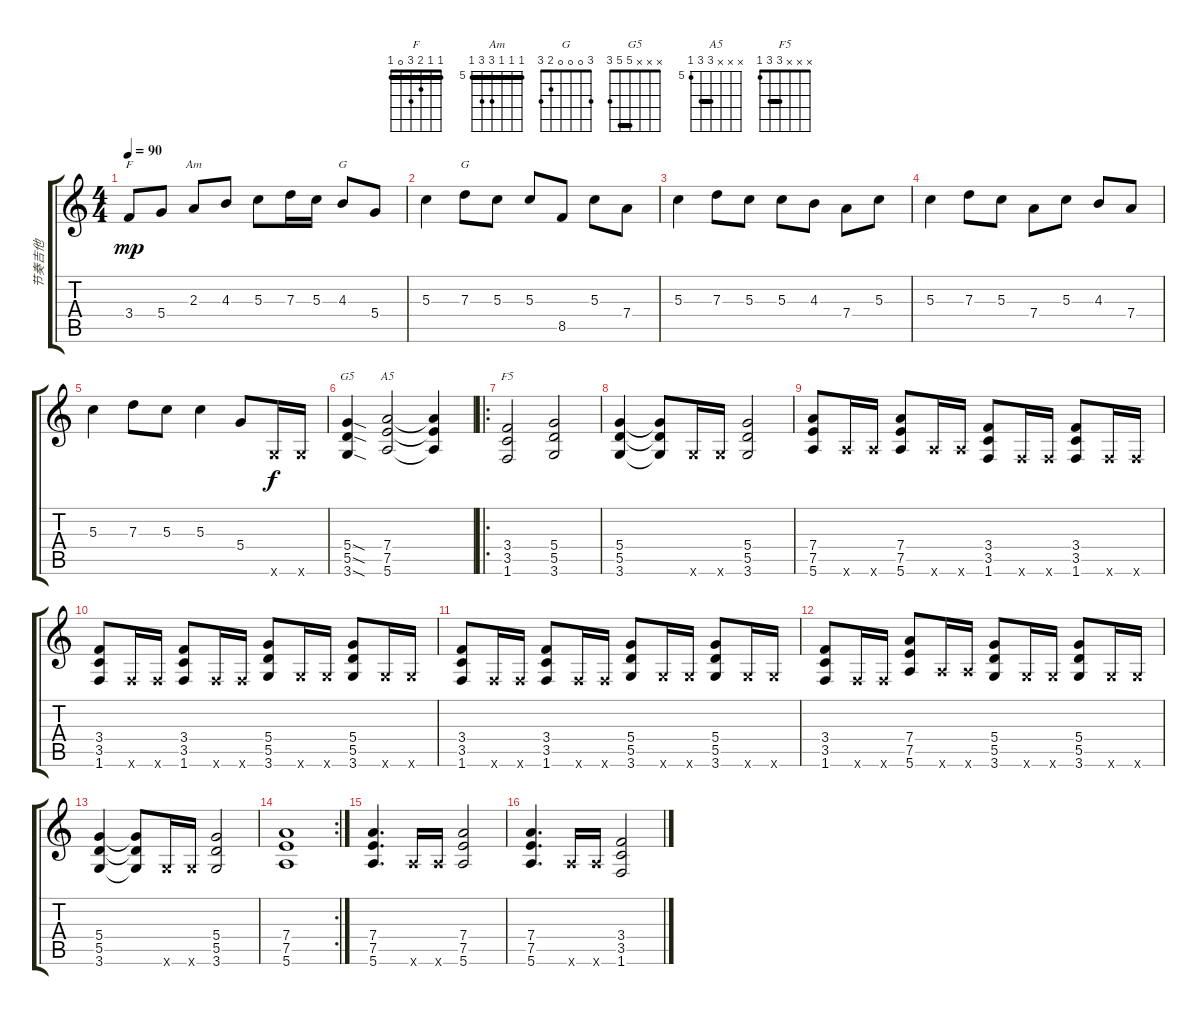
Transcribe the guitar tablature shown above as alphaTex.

\track ("节奏吉他" "节奏吉他") {instrument overdrivenguitar}
\staff {score tabs}
\tuning (E4 B3 G3 D3 A2 E2) {hide}
\chord ("F" 1 1 2 3 0 1) {barre 1}
\chord ("Am" 5 5 5 7 7 5) {firstfret 5 barre 5}
\chord ("G" 3 3 4 5 5 3) {barre 3}
\chord ("G" 3 0 0 0 2 3)
\chord ("G5" x x x 5 5 3) {barre 5}
\chord ("A5" x x x 7 7 5) {firstfret 5 barre 7}
\chord ("F5" x x x 3 3 1) {barre 3}
\ts (4 4)
\tempo 90
\clef g2
\ks c
3.4.8{ch "F" dy mp} 5.4.8 2.3.8{ch "Am"} 4.3.8 5.3.8 7.3.16 5.3.16 4.3.8{ch "G"} 5.4.8 |
5.3.4 7.3.8{ch "G"} 5.3.8 5.3.8 8.5.8 5.3.8 7.4.8 |
5.3.4 7.3.8 5.3.8 5.3.8 4.3.8 7.4.8 5.3.8 |
5.3.4 7.3.8 5.3.8 7.4.8 5.3.8 4.3.8 7.4.8 |
5.3.4 7.3.8 5.3.8 5.3.4 5.4.8 3.6{x}.16{dy f} 3.6{x}.16 |
(5.4{sod} 5.5{sod} 3.6{sod}).4{ch "G5"} (7.4 7.5 5.6).2{ch "A5"} (7.4{t} 7.5{t} 5.6{t}).4 |
\ro
(3.4 3.5 1.6).2{ch "F5"} (5.4 5.5 3.6).2 |
(5.4 5.5 3.6).4 (5.4{t} 5.5{t} 3.6{t}).8 3.6{x}.16 3.6{x}.16 (5.4 5.5 3.6).2 |
(7.4 7.5 5.6).8 5.6{x}.16 5.6{x}.16 (7.4 7.5 5.6).8 5.6{x}.16 5.6{x}.16 (3.4 3.5 1.6).8 1.6{x}.16 1.6{x}.16 (3.4 3.5 1.6).8 1.6{x}.16 1.6{x}.16 |
(3.4 3.5 1.6).8 1.6{x}.16 1.6{x}.16 (3.4 3.5 1.6).8 1.6{x}.16 1.6{x}.16 (5.4 5.5 3.6).8 3.6{x}.16 3.6{x}.16 (5.4 5.5 3.6).8 3.6{x}.16 3.6{x}.16 |
(3.4 3.5 1.6).8 1.6{x}.16 1.6{x}.16 (3.4 3.5 1.6).8 1.6{x}.16 1.6{x}.16 (5.4 5.5 3.6).8 3.6{x}.16 3.6{x}.16 (5.4 5.5 3.6).8 3.6{x}.16 3.6{x}.16 |
(3.4 3.5 1.6).8 1.6{x}.16 1.6{x}.16 (7.4 7.5 5.6).8 5.6{x}.16 5.6{x}.16 (5.4 5.5 3.6).8 3.6{x}.16 3.6{x}.16 (5.4 5.5 3.6).8 3.6{x}.16 3.6{x}.16 |
(5.4 5.5 3.6).4 (5.4{t} 5.5{t} 3.6{t}).8 3.6{x}.16 3.6{x}.16 (5.4 5.5 3.6).2 |
\rc 2
(7.4 7.5 5.6).1 |
(7.4 7.5 5.6).4{d} 5.6{x}.16 5.6{x}.16 (7.4 7.5 5.6).2 |
(7.4 7.5 5.6).4{d} 5.6{x}.16 5.6{x}.16 (3.4 3.5 1.6).2
